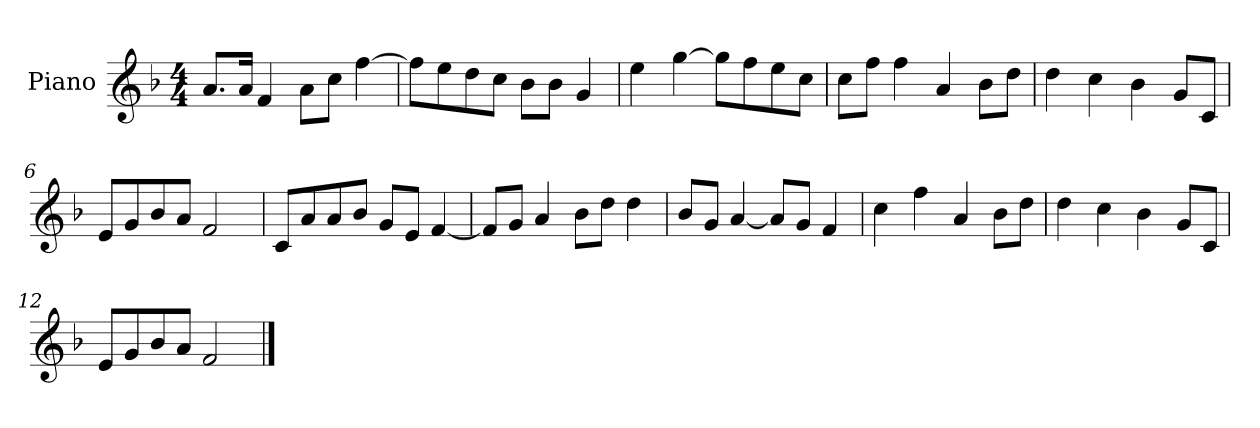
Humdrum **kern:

**kern
*part1
*staff1
*I"Piano
*I'P-no
*clefG2
*k[b-]
*M4/4
*MM90
=1
8.a/L
16a/Jk
4f/
8a\L
8cc\J
[4ff\
=2
8ff\L]
8ee\
8dd\
8cc\J
8b-\L
8b-\J
4g/
=3
4ee\
[4gg\
8gg\L]
8ff\
8ee\
8cc\J
=4
8cc\L
8ff\J
4ff\
4a/
8b-\L
8dd\J
=5
4dd\
4cc\
4b-\
8g/L
8c/J
=6
8e/L
8g/
8b-/
8a/J
2f/
!!LO:LB:g=z
=7
8c/L
8a/
8a/
8b-/J
8g/L
8e/J
[4f/
=8
8f/L]
8g/J
4a/
8b-\L
8dd\J
4dd\
=9
8b-/L
8g/J
[4a/
8a/L]
8g/J
4f/
=10
4cc\
4ff\
4a/
8b-\L
8dd\J
=11
4dd\
4cc\
4b-\
8g/L
8c/J
=12
8e/L
8g/
8b-/
8a/J
2f/
==
*-
